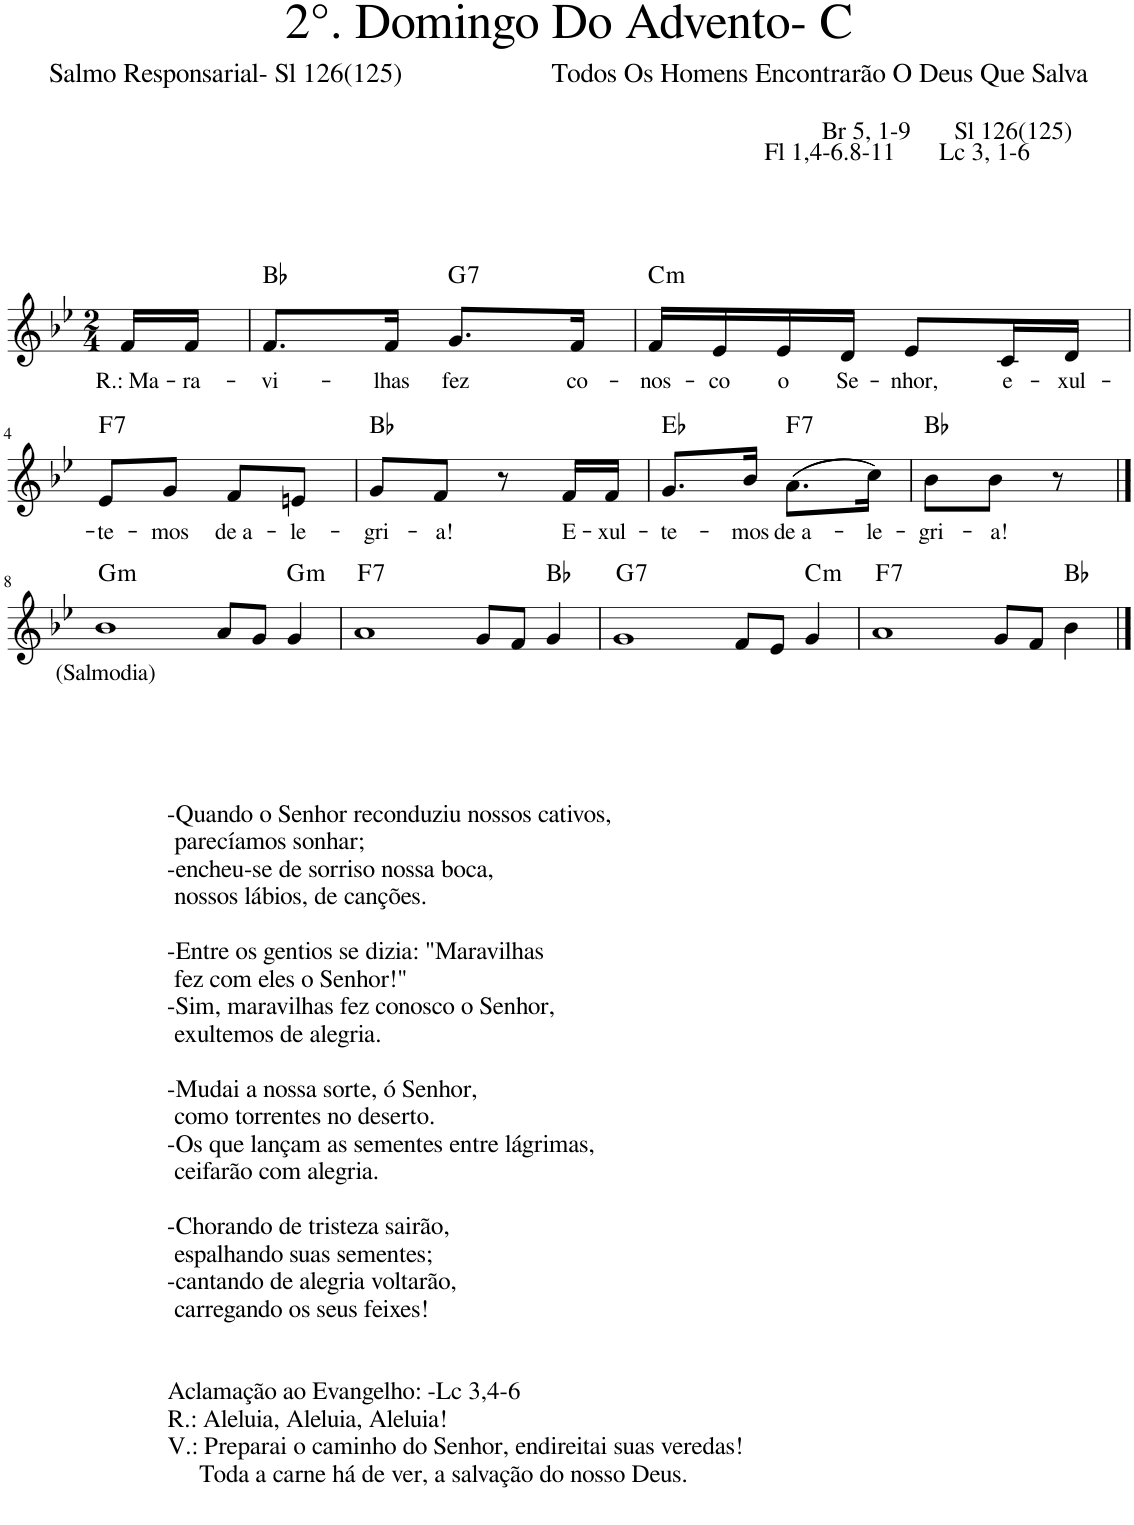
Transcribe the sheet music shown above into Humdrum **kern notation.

**kern	**text	**harte
*part1	*part1	*part1
*staff1	*staff1	*
*I"Voz	*	*
*I'Vo.	*	*
*clefG2	*	*
*k[b-e-]	*	*
*M2/4	*	*
=1	=1	=1
!	!LO:LY:b	!
16f/LL	R.: Ma-	.
!	!LO:LY:b	!
16f/JJ	-ra-	.
=2	=2	=2
!	!LO:LY:b	!
8.f/L	-vi-	Bb:maj
!	!LO:LY:b	!
16f/Jk	-lhas	.
!	!LO:LY:b	!LO:H:kt=7
8.g/L	fez	G:7
!	!LO:LY:b	!
16f/Jk	co-	.
=3	=3	=3
!	!LO:LY:b	!LO:H:kt=m
16f/LL	-nos-	C:min
!	!LO:LY:b	!
16e-/	-co	.
!	!LO:LY:b	!
16e-/	o	.
!	!LO:LY:b	!
16d/JJ	Se-	.
!	!LO:LY:b	!
8e-/L	-nhor,	.
!	!LO:LY:b	!
16c/L	e-	.
!	!LO:LY:b	!
16d/JJ	-xul-	.
!!LO:LB:g=z
=4	=4	=4
!	!LO:LY:b	!LO:H:kt=7
8e-/L	-te-	F:7
!	!LO:LY:b	!
8g/J	-mos	.
!	!LO:LY:b	!
8f/L	de a-	.
!	!LO:LY:b	!
8en/J	-le-	.
=5	=5	=5
!	!LO:LY:b	!
8g/L	-gri-	Bb:maj
!	!LO:LY:b	!
8f/J	-a!	.
8r	.	.
!	!LO:LY:b	!
16f/LL	E-	.
!	!LO:LY:b	!
16f/JJ	-xul-	.
=6	=6	=6
!	!LO:LY:b	!
8.g/L	-te-	Eb:maj
!	!LO:LY:b	!
16b-/Jk	-mos	.
!	!LO:LY:b	!LO:H:kt=7
((8.a\L	de a-	F:7
!	!LO:LY:b	!
16cc\Jk))	-le-	.
=7	=7	=7
!	!LO:LY:b	!
8b-\L	-gri-	Bb:maj
!	!LO:LY:b	!
8b-\J	-a!	.
8r	.	.
!!LO:LB:g=z
==8	==8	==8
!LO:TX:b:t=-Quando o Senhor reconduziu nossos cativos,	!	!
!LO:TX:b:t=parecíamos sonhar;	!	!
!LO:TX:b:t=-encheu-se de sorriso nossa boca,	!	!
!LO:TX:b:t=nossos lábios, de canções.	!	!
!LO:TX:b:t=-Entre os gentios se dizia&colon; "Maravilhas	!	!
!LO:TX:b:t=fez com eles o Senhor!"	!	!
!LO:TX:b:t=-Sim, maravilhas fez conosco o Senhor,	!	!
!LO:TX:b:t=exultemos de alegria.	!	!
!LO:TX:b:t=-Mudai a nossa sorte, ó Senhor,	!	!
!LO:TX:b:t=como torrentes no deserto.	!	!
!LO:TX:b:t=-Os que lançam as sementes entre lágrimas,	!	!
!LO:TX:b:t=ceifarão com alegria.	!	!
!LO:TX:b:t=-Chorando de tristeza sairão,	!	!
!LO:TX:b:t=espalhando suas sementes;	!	!
!LO:TX:b:t=-cantando de alegria voltarão,	!	!
!LO:TX:b:t=carregando os seus feixes!	!	!
!LO:TX:b:t=Aclamação ao Evangelho&colon; -Lc 3,4-6	!	!
!LO:TX:b:t=R.&colon; Aleluia, Aleluia, Aleluia!	!	!
!LO:TX:b:t=V.&colon; Preparai o caminho do Senhor, endireitai suas veredas!	!	!
!LO:TX:b:t=Toda a carne há de ver, a salvação do nosso Deus.	!	!
!	!LO:LY:b	!LO:H:kt=m
[2b-	(Salmodia)	G:min
2ryy	.	.
8a/L	.	.
8g/J	.	.
!	!	!LO:H:kt=m
4g/	.	G:min
=9	=9	=9
!	!	!LO:H:kt=7
[2a	.	F:7
2b-]	.	.
8g/L	.	.
8f/J	.	.
4g/	.	Bb:maj
=10	=10	=10
!	!	!LO:H:kt=7
[2g	.	G:7
2a]	.	.
8f/L	.	.
8e-/J	.	.
!	!	!LO:H:kt=m
4g/	.	C:min
=11	=11	=11
!	!	!LO:H:kt=7
[2a	.	F:7
2g]	.	.
8g/L	.	.
8f/J	.	.
4b-\	.	Bb:maj
==12	==12	==12
2a]	.	.
=	=	=
*-	*-	*-
